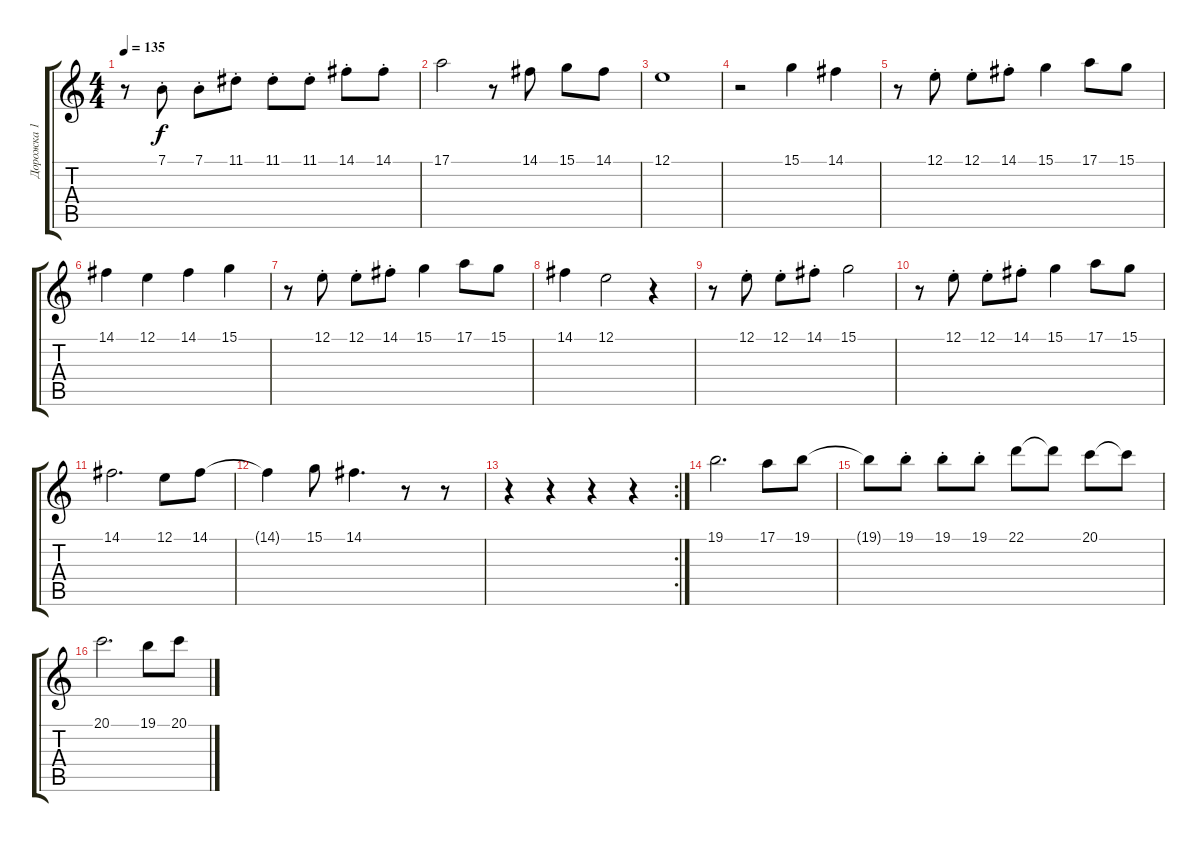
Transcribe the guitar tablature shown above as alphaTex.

\track ("Дорожка 1" "Дорожка 1") {instrument acousticgrandpiano}
\staff {score tabs}
\tuning (E4 B3 G3 D3 A2 E2) {hide}
\ts (4 4)
\tempo 135
\clef g2
\ks c
r.8{dy f} 7.1{st}.8 7.1{st}.8 11.1{st}.8 11.1{st}.8 11.1{st}.8 14.1{st}.8 14.1{st}.8 |
17.1.2 r.8 14.1.8 15.1.8 14.1.8 |
12.1.1 |
r.2 15.1.4 14.1.4 |
r.8 12.1{st}.8 12.1{st}.8 14.1{st}.8 15.1.4 17.1.8 15.1.8 |
14.1.4 12.1.4 14.1.4 15.1.4 |
r.8 12.1{st}.8 12.1{st}.8 14.1{st}.8 15.1.4 17.1.8 15.1.8 |
14.1.4 12.1.2 r.4 |
r.8 12.1{st}.8 12.1{st}.8 14.1{st}.8 15.1.2 |
r.8 12.1{st}.8 12.1{st}.8 14.1{st}.8 15.1.4 17.1.8 15.1.8 |
14.1.2{d} 12.1.8 14.1.8 |
14.1{t}.4 15.1.8 14.1.4{d} r.8 r.8 |
\rc 2
r.4 r.4 r.4 r.4 |
19.1.2{d} 17.1.8 19.1.8 |
19.1{t}.8 19.1{st}.8 19.1{st}.8 19.1{st}.8 22.1.8 22.1{t}.8 20.1.8 20.1{t}.8 |
20.1.2{d} 19.1.8 20.1.8
